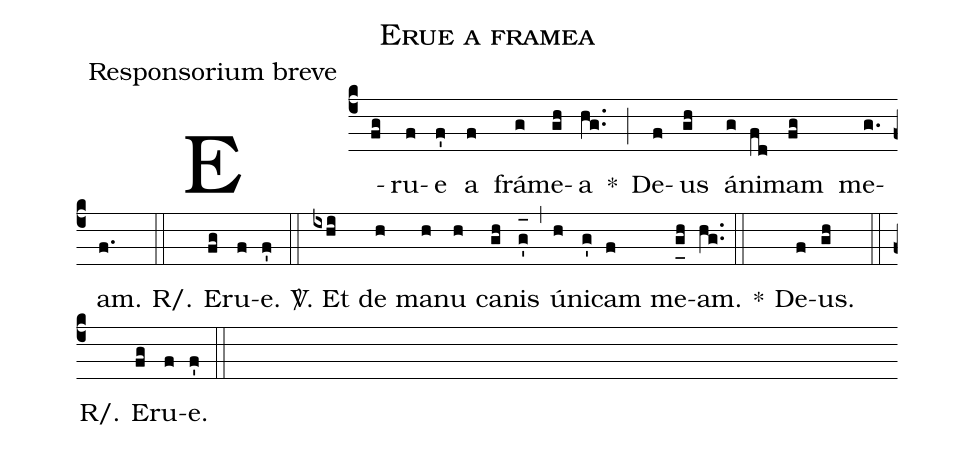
name:Erue a framea;
office-part:Responsorium breve;
%%
(c4) E(fg)ru(f)e(f') a(f) frá(g)me(gh)a(hg..) *(;) De(f)us(gh) á(g)ni(fd)mam(fg) me(g.)am.(f.) (::)
R/. E(fg)ru(f)e.(f') (::)
<sp>V/</sp>. Et(ixhi) de(h) ma(h)nu(h) ca(gh)nis(g'_[oh:h]) (,) ú(h)ni(g')cam(f) me(g_[uh:l]h)am.(hg..) (::)
*() De(f)us.(gh) (::)
R/. E(fg)ru(f)e.(f') (::)
